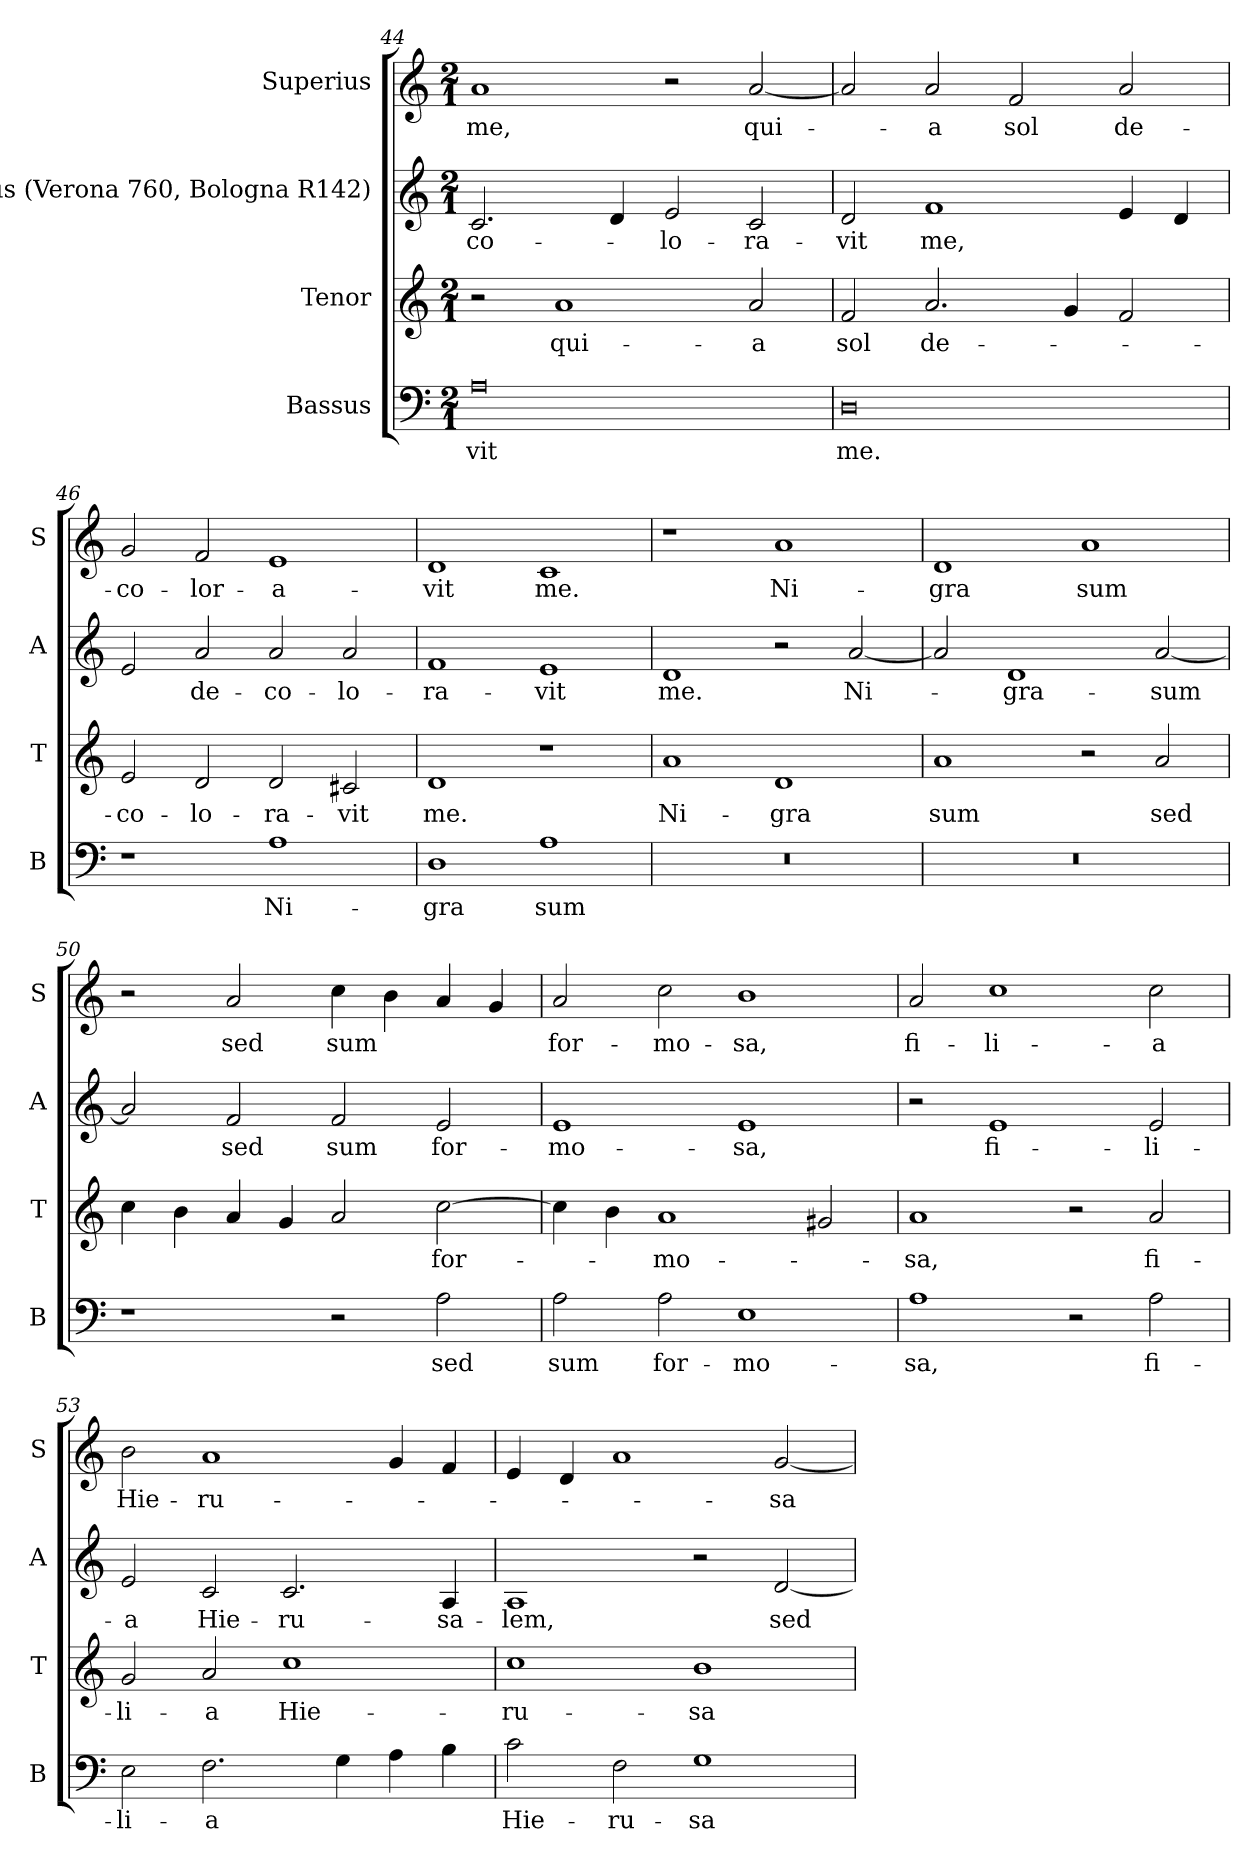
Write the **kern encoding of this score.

**kern	**text	**kern	**text	**kern	**text	**kern	**text
*part4	*part4	*part3	*part3	*part2	*part2	*part1	*part1
*staff4	*staff4	*staff3	*staff3	*staff2	*staff2	*staff1	*staff1
*I"Bassus	*	*I"Tenor	*	*I"Altus (Verona 760, Bologna R142)	*	*I"Superius	*
*I'B	*	*I'T	*	*I'A	*	*I'S	*
*clefF4	*	*clefG2	*	*clefG2	*	*clefG2	*
*k[]	*	*k[]	*	*k[]	*	*k[]	*
*C:	*	*C:	*	*C:	*	*C:	*
*M2/1	*	*M2/1	*	*M2/1	*	*M2/1	*
=44	=44	=44	=44	=44	=44	=44	=44
0A	-vit	2r	.	2.c	-co-	1a	me,
.	.	1a	qui-	.	.	.	.
.	.	.	.	4d	.	.	.
.	.	.	.	2e	-lo-	2r	.
.	.	2a	-a	2c	-ra-	[2a	qui-
=45	=45	=45	=45	=45	=45	=45	=45
0D	me.	2f	sol	2d	-vit	2a]	.
.	.	2.a	de-	1f	me,	2a	-a
.	.	.	.	.	.	2f	sol
.	.	4g	.	.	.	.	.
.	.	2f	.	4e	.	2a	de-
.	.	.	.	4d	.	.	.
=46	=46	=46	=46	=46	=46	=46	=46
1r	.	2e	-co-	2e	.	2g	-co-
.	.	2d	-lo-	2a	de-	2f	-lor-
1A	Ni-	2d	-ra-	2a	-co-	1e	-a-
.	.	2c#X	-vit	2a	-lo-	.	.
=47	=47	=47	=47	=47	=47	=47	=47
1D	-gra	1d	me.	1f	-ra-	1d	-vit
1A	sum	1r	.	1e	-vit	1c	me.
=48	=48	=48	=48	=48	=48	=48	=48
0r	.	1a	Ni-	1d	me.	1r	.
.	.	1d	-gra	2r	.	1a	Ni-
.	.	.	.	[2a	Ni-	.	.
=49	=49	=49	=49	=49	=49	=49	=49
0r	.	1a	sum	2a]	.	1d	-gra
.	.	.	.	1d	-gra-	.	.
.	.	2r	.	.	.	1a	sum
.	.	2a	sed	[2a	-sum	.	.
=50	=50	=50	=50	=50	=50	=50	=50
1r	.	4cc	.	2a]	.	2r	.
.	.	4b	.	.	.	.	.
.	.	4a	.	2f	sed	2a	sed
.	.	4g	.	.	.	.	.
2r	.	2a	.	2f	sum	4cc	sum
.	.	.	.	.	.	4b	.
2A	sed	[2cc	for-	2e	for-	4a	.
.	.	.	.	.	.	4g	.
=51	=51	=51	=51	=51	=51	=51	=51
2A	sum	4cc]	.	1e	-mo-	2a	for-
.	.	4b	.	.	.	.	.
2A	for-	1a	-mo-	.	.	2cc	-mo-
1E	-mo-	.	.	1e	-sa,	1b	-sa,
.	.	2g#X	.	.	.	.	.
=52	=52	=52	=52	=52	=52	=52	=52
1A	-sa,	1a	-sa,	2r	.	2a	fi-
.	.	.	.	1e	fi-	1cc	-li-
2r	.	2r	.	.	.	.	.
2A	fi-	2a	fi-	2e	-li-	2cc	-a
=53	=53	=53	=53	=53	=53	=53	=53
2E	-li-	2g	-li-	2e	-a	2b	Hie-
2.F	-a	2a	-a	2c	Hie-	1a	-ru-
.	.	1cc	Hie-	2.c	-ru-	.	.
4G	.	.	.	.	.	.	.
4A	.	.	.	.	.	4g	.
4B	.	.	.	4A	-sa-	4f	.
=54	=54	=54	=54	=54	=54	=54	=54
2c	Hie-	1cc	-ru-	1A	-lem,	4e	.
.	.	.	.	.	.	4d	.
2F	-ru-	.	.	.	.	1a	.
1G	-sa-	1b	-sa-	2r	.	.	.
.	.	.	.	[2d	sed	[2g	-sa-
=	=	=	=	=	=	=	=
*-	*-	*-	*-	*-	*-	*-	*-
